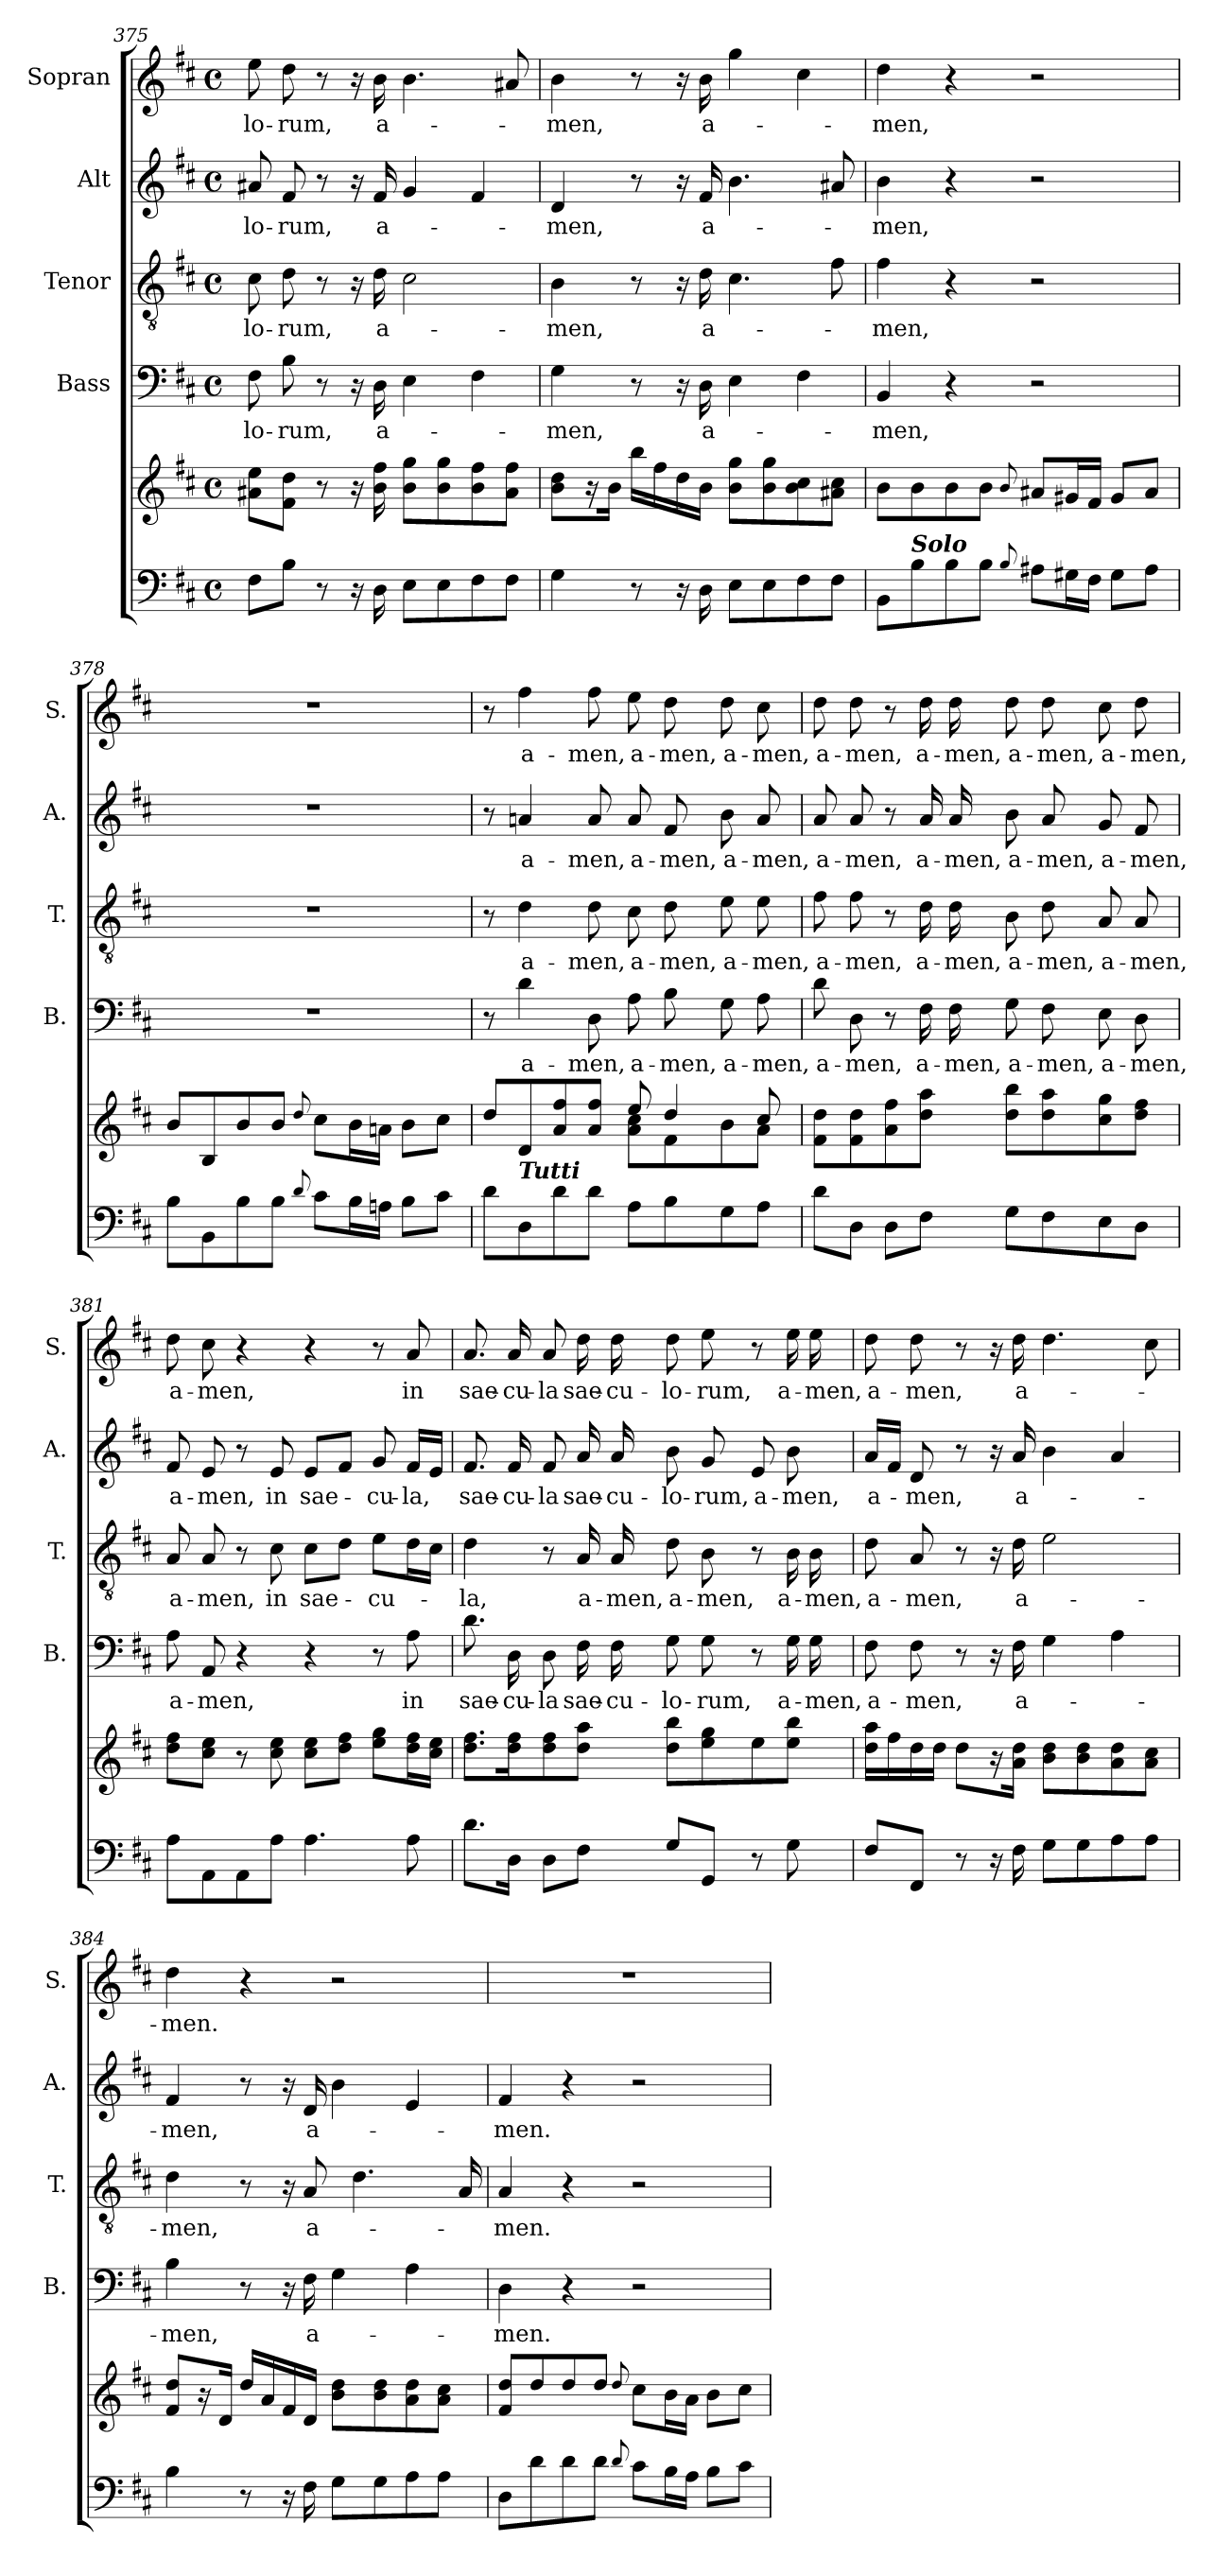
**kern	**kern	**kern	**text	**kern	**text	**kern	**text	**kern	**text
*part5	*part5	*part4	*part4	*part3	*part3	*part2	*part2	*part1	*part1
*staff6	*staff5	*staff4	*staff4	*staff3	*staff3	*staff2	*staff2	*staff1	*staff1
*	*	*I"Bass	*	*I"Tenor	*	*I"Alt	*	*I"Sopran	*
*	*	*I'B.	*	*I'T.	*	*I'A.	*	*I'S.	*
*clefF4	*clefG2	*clefF4	*	*clefGv2	*	*clefG2	*	*clefG2	*
*k[f#c#]	*k[f#c#]	*k[f#c#]	*	*k[f#c#]	*	*k[f#c#]	*	*k[f#c#]	*
*D:	*D:	*D:	*	*D:	*	*D:	*	*D:	*
*M4/4	*M4/4	*M4/4	*	*M4/4	*	*M4/4	*	*M4/4	*
*met(c)	*met(c)	*met(c)	*	*met(c)	*	*met(c)	*	*met(c)	*
=375	=375	=375	=375	=375	=375	=375	=375	=375	=375
!	!	!	!LO:LY:b	!	!LO:LY:b	!	!LO:LY:b	!	!LO:LY:b
8F#\L	8a#X\ 8ee\L	8F#\	-lo-	8c#\	-lo-	8a#X/	-lo-	8ee\	-lo-
!	!	!	!LO:LY:b	!	!LO:LY:b	!	!LO:LY:b	!	!LO:LY:b
8B\J	8f#\ 8dd\J	8B\	-rum,	8d\	-rum,	8f#/	-rum,	8dd\	-rum,
8r	8r	8r	.	8r	.	8r	.	8r	.
16r	16r	16r	.	16r	.	16r	.	16r	.
!	!	!	!LO:LY:b	!	!LO:LY:b	!	!LO:LY:b	!	!LO:LY:b
16D\	16b\ 16ff#\	16D\	a-	16d\	a-	16f#/	a-	16b\	a-
8E\L	8b\ 8gg\L	4E\	.	2c#\	.	4g/	.	4.b\	.
8E\	8b\ 8gg\	.	.	.	.	.	.	.	.
8F#\	8b\ 8ff#\	4F#\	.	.	.	4f#/	.	.	.
8F#\J	8a#\ 8ff#\J	.	.	.	.	.	.	8a#X/	.
=376	=376	=376	=376	=376	=376	=376	=376	=376	=376
!	!	!	!LO:LY:b	!	!LO:LY:b	!	!LO:LY:b	!	!LO:LY:b
4G\	8b\ 8dd\L	4G\	-men,	4B\	-men,	4d/	-men,	4b\	-men,
.	16r	.	.	.	.	.	.	.	.
.	16b\Jk	.	.	.	.	.	.	.	.
8r	16bb\LL	8r	.	8r	.	8r	.	8r	.
.	16ff#\	.	.	.	.	.	.	.	.
16r	16dd\	16r	.	16r	.	16r	.	16r	.
!	!	!	!LO:LY:b	!	!LO:LY:b	!	!LO:LY:b	!	!LO:LY:b
16D\	16b\JJ	16D\	a-	16d\	a-	16f#/	a-	16b\	a-
8E\L	8b\ 8gg\L	4E\	.	4.c#\	.	4.b\	.	4gg\	.
8E\	8b\ 8gg\	.	.	.	.	.	.	.	.
8F#\	8b\ 8cc#\	4F#\	.	.	.	.	.	4cc#\	.
8F#\J	8a#X\ 8cc#\J	.	.	8f#\	.	8a#X/	.	.	.
!!LO:PB:g=z
=377	=377	=377	=377	=377	=377	=377	=377	=377	=377
!	!	!	!LO:LY:b	!	!LO:LY:b	!	!LO:LY:b	!	!LO:LY:b
8BB\L	8b\L	4BB/	-men,	4f#\	-men,	4b\	-men,	4dd\	-men,
!LO:TX:a:Bi:t=Solo	!	!	!	!	!	!	!	!	!
8B\	8b\	.	.	.	.	.	.	.	.
8B\	8b\	4r	.	4r	.	4r	.	4r	.
8B\J	8b\J	.	.	.	.	.	.	.	.
8qqB/	8qqb/	.	.	.	.	.	.	.	.
8A#X\L	8a#X/L	2r	.	2r	.	2r	.	2r	.
16G#X\L	16g#X/L	.	.	.	.	.	.	.	.
16F#\JJ	16f#/JJ	.	.	.	.	.	.	.	.
8G#\L	8g#/L	.	.	.	.	.	.	.	.
8A#\J	8a#/J	.	.	.	.	.	.	.	.
=378	=378	=378	=378	=378	=378	=378	=378	=378	=378
8B\L	8b/L	1r	.	1r	.	1r	.	1r	.
8BB\	8B/	.	.	.	.	.	.	.	.
8B\	8b/	.	.	.	.	.	.	.	.
8B\J	8b/J	.	.	.	.	.	.	.	.
8qqd/	8qqdd/	.	.	.	.	.	.	.	.
8c#\L	8cc#\L	.	.	.	.	.	.	.	.
16B\L	16b\L	.	.	.	.	.	.	.	.
16An\JJ	16an\JJ	.	.	.	.	.	.	.	.
8B\L	8b\L	.	.	.	.	.	.	.	.
8c#\J	8cc#\J	.	.	.	.	.	.	.	.
=379	=379	=379	=379	=379	=379	=379	=379	=379	=379
*	*^	*	*	*	*	*	*	*	*
8d\L	8dd/L	2ryy	8r	.	8r	.	8r	.	8r	.
!LO:TX:a:Bi:t=Tutti	!	!	!	!	!	!	!	!	!	!
!	!	!	!	!LO:LY:b	!	!LO:LY:b	!	!LO:LY:b	!	!LO:LY:b
8D\	8d/	.	4d\	a-	4d\	a-	4an/	a-	4ff#\	a-
8d\	8a/ 8ff#/	.	.	.	.	.	.	.	.	.
!	!	!	!	!LO:LY:b	!	!LO:LY:b	!	!LO:LY:b	!	!LO:LY:b
8d\J	8a/ 8ff#/J	.	8D\	-men,	8d\	-men,	8a/	-men,	8ff#\	-men,
!	!	!	!	!LO:LY:b	!	!LO:LY:b	!	!LO:LY:b	!	!LO:LY:b
8A\L	8ee/	8a\ 8cc#\L	8A\	a-	8c#\	a-	8a/	a-	8ee\	a-
!	!	!	!	!LO:LY:b	!	!LO:LY:b	!	!LO:LY:b	!	!LO:LY:b
8B\	4dd/	8f#\	8B\	-men,	8d\	-men,	8f#/	-men,	8dd\	-men,
!	!	!	!	!LO:LY:b	!	!LO:LY:b	!	!LO:LY:b	!	!LO:LY:b
8G\	.	8b\	8G\	a-	8e\	a-	8b\	a-	8dd\	a-
!	!	!	!	!LO:LY:b	!	!LO:LY:b	!	!LO:LY:b	!	!LO:LY:b
8A\J	8cc#/	8a\J	8A\	-men,	8e\	-men,	8a/	-men,	8cc#\	-men,
!!LO:LB:g=z
=380	=380	=380	=380	=380	=380	=380	=380	=380	=380	=380
!	!	!	!	!LO:LY:b	!	!LO:LY:b	!	!LO:LY:b	!	!LO:LY:b
*	*v	*v	*	*	*	*	*	*	*	*
8d\L	8f#\ 8dd\L	8d\	a-	8f#\	a-	8a/	a-	8dd\	a-
!	!	!	!LO:LY:b	!	!LO:LY:b	!	!LO:LY:b	!	!LO:LY:b
8D\J	8f#\ 8dd\	8D\	-men,	8f#\	-men,	8a/	-men,	8dd\	-men,
8D\L	8a\ 8ff#\	8r	.	8r	.	8r	.	8r	.
!	!	!	!LO:LY:b	!	!LO:LY:b	!	!LO:LY:b	!	!LO:LY:b
8F#\J	8dd\ 8aa\J	16F#\	a-	16d\	a-	16a/	a-	16dd\	a-
!	!	!	!LO:LY:b	!	!LO:LY:b	!	!LO:LY:b	!	!LO:LY:b
.	.	16F#\	-men,	16d\	-men,	16a/	-men,	16dd\	-men,
!	!	!	!LO:LY:b	!	!LO:LY:b	!	!LO:LY:b	!	!LO:LY:b
8G\L	8dd\ 8bb\L	8G\	a-	8B\	a-	8b\	a-	8dd\	a-
!	!	!	!LO:LY:b	!	!LO:LY:b	!	!LO:LY:b	!	!LO:LY:b
8F#\	8dd\ 8aa\	8F#\	-men,	8d\	-men,	8a/	-men,	8dd\	-men,
!	!	!	!LO:LY:b	!	!LO:LY:b	!	!LO:LY:b	!	!LO:LY:b
8E\	8cc#\ 8gg\	8E\	a-	8A/	a-	8g/	a-	8cc#\	a-
!	!	!	!LO:LY:b	!	!LO:LY:b	!	!LO:LY:b	!	!LO:LY:b
8D\J	8dd\ 8ff#\J	8D\	-men,	8A/	-men,	8f#/	-men,	8dd\	-men,
=381	=381	=381	=381	=381	=381	=381	=381	=381	=381
!	!	!	!LO:LY:b	!	!LO:LY:b	!	!LO:LY:b	!	!LO:LY:b
8A\L	8dd\ 8ff#\L	8A\	a-	8A/	a-	8f#/	a-	8dd\	a-
!	!	!	!LO:LY:b	!	!LO:LY:b	!	!LO:LY:b	!	!LO:LY:b
8AA\	8cc#\ 8ee\J	8AA/	-men,	8A/	-men,	8e/	-men,	8cc#\	-men,
8AA\	8r	4r	.	8r	.	8r	.	4r	.
!	!	!	!	!	!LO:LY:b	!	!LO:LY:b	!	!
8A\J	8cc#\ 8ee\	.	.	8c#\	in	8e/	in	.	.
!	!	!	!	!	!LO:LY:b	!	!LO:LY:b	!	!
4.A\	8cc#\ 8ee\L	4r	.	8c#\L	sae-	8e/L	sae-	4r	.
.	8dd\ 8ff#\J	.	.	8d\J	.	8f#/J	.	.	.
!	!	!	!	!	!LO:LY:b	!	!LO:LY:b	!	!
.	8ee\ 8gg\L	8r	.	8e\L	-cu-	8g/	-cu-	8r	.
!	!	!	!LO:LY:b	!	!	!	!LO:LY:b	!	!LO:LY:b
8A\	16dd\ 16ff#\L	8A\	in	16d\L	.	16f#/LL	-la,	8a/	in
.	16cc#\ 16ee\JJ	.	.	16c#\JJ	.	16e/JJ	.	.	.
=382	=382	=382	=382	=382	=382	=382	=382	=382	=382
!	!	!	!LO:LY:b	!	!LO:LY:b	!	!LO:LY:b	!	!LO:LY:b
8.d\L	8.dd\ 8.ff#\L	8.d\	sae-	4d\	-la,	8.f#/	sae-	8.a/	sae-
!	!	!	!LO:LY:b	!	!	!	!LO:LY:b	!	!LO:LY:b
16D\Jk	16dd\ 16ff#\k	16D\	-cu-	.	.	16f#/	-cu-	16a/	-cu-
!	!	!	!LO:LY:b	!	!	!	!LO:LY:b	!	!LO:LY:b
8D\L	8dd\ 8ff#\	8D\	-la	8r	.	8f#/	-la	8a/	-la
!	!	!	!LO:LY:b	!	!LO:LY:b	!	!LO:LY:b	!	!LO:LY:b
8F#\J	8dd\ 8aa\J	16F#\	sae-	16A/	a-	16a/	sae-	16dd\	sae-
!	!	!	!LO:LY:b	!	!LO:LY:b	!	!LO:LY:b	!	!LO:LY:b
.	.	16F#\	-cu-	16A/	-men,	16a/	-cu-	16dd\	-cu-
!	!	!	!LO:LY:b	!	!LO:LY:b	!	!LO:LY:b	!	!LO:LY:b
8G/L	8dd\ 8bb\L	8G\	-lo-	8d\	a-	8b\	-lo-	8dd\	-lo-
!	!	!	!LO:LY:b	!	!LO:LY:b	!	!LO:LY:b	!	!LO:LY:b
8GG/J	8ee\ 8gg\	8G\	-rum,	8B\	-men,	8g/	-rum,	8ee\	-rum,
!	!	!	!	!	!	!	!LO:LY:b	!	!
8r	8ee\	8r	.	8r	.	8e/	a-	8r	.
!	!	!	!LO:LY:b	!	!LO:LY:b	!	!LO:LY:b	!	!LO:LY:b
8G\	8ee\ 8bb\J	16G\	a-	16B\	a-	8b\	-men,	16ee\	a-
!	!	!	!LO:LY:b	!	!LO:LY:b	!	!	!	!LO:LY:b
.	.	16G\	-men,	16B\	-men,	.	.	16ee\	-men,
!!LO:PB:g=z
=383	=383	=383	=383	=383	=383	=383	=383	=383	=383
!	!	!	!LO:LY:b	!	!LO:LY:b	!	!LO:LY:b	!	!LO:LY:b
8F#/L	16dd\ 16aa\LL	8F#\	a-	8d\	a-	16a/LL	a-	8dd\	a-
.	16ff#\	.	.	.	.	16f#/JJ	.	.	.
!	!	!	!LO:LY:b	!	!LO:LY:b	!	!LO:LY:b	!	!LO:LY:b
8FF#/J	16dd\	8F#\	-men,	8A/	-men,	8d/	-men,	8dd\	-men,
.	16dd\JJ	.	.	.	.	.	.	.	.
8r	8dd\L	8r	.	8r	.	8r	.	8r	.
16r	16r	16r	.	16r	.	16r	.	16r	.
!	!	!	!LO:LY:b	!	!LO:LY:b	!	!LO:LY:b	!	!LO:LY:b
16F#\	16a\ 16dd\Jk	16F#\	a-	16d\	a-	16a/	a-	16dd\	a-
8G\L	8b\ 8dd\L	4G\	.	2e\	.	4b\	.	4.dd\	.
8G\	8b\ 8dd\	.	.	.	.	.	.	.	.
8A\	8a\ 8dd\	4A\	.	.	.	4a/	.	.	.
8A\J	8a\ 8cc#\J	.	.	.	.	.	.	8cc#\	.
=384	=384	=384	=384	=384	=384	=384	=384	=384	=384
!	!	!	!LO:LY:b	!	!LO:LY:b	!	!LO:LY:b	!	!LO:LY:b
4B\	8f#/ 8dd/L	4B\	-men,	4d\	-men,	4f#/	-men,	4dd\	-men.
.	16r	.	.	.	.	.	.	.	.
.	16d/Jk	.	.	.	.	.	.	.	.
8r	16dd/LL	8r	.	8r	.	8r	.	4r	.
.	16a/	.	.	.	.	.	.	.	.
16r	16f#/	16r	.	16r	.	16r	.	.	.
!	!	!	!LO:LY:b	!	!LO:LY:b	!	!LO:LY:b	!	!
16F#\	16d/JJ	16F#\	a-	8A/	a-	16d/	a-	.	.
8G\L	8b\ 8dd\L	4G\	.	.	.	4b\	.	2r	.
.	.	.	.	4.d\	.	.	.	.	.
8G\	8b\ 8dd\	.	.	.	.	.	.	.	.
8A\	8a\ 8dd\	4A\	.	.	.	4e/	.	.	.
8A\J	8a\ 8cc#\J	.	.	.	.	.	.	.	.
.	.	.	.	16A/	.	.	.	.	.
=385	=385	=385	=385	=385	=385	=385	=385	=385	=385
!	!	!	!LO:LY:b	!	!LO:LY:b	!	!LO:LY:b	!	!
8D\L	8f#/ 8dd/L	4D\	-men.	4A/	-men.	4f#/	-men.	1r	.
8d\	8dd/	.	.	.	.	.	.	.	.
8d\	8dd/	4r	.	4r	.	4r	.	.	.
8d\J	8dd/J	.	.	.	.	.	.	.	.
8qqd/	8qqdd/	.	.	.	.	.	.	.	.
8c#\L	8cc#\L	2r	.	2r	.	2r	.	.	.
16B\L	16b\L	.	.	.	.	.	.	.	.
16A\JJ	16a\JJ	.	.	.	.	.	.	.	.
8B\L	8b\L	.	.	.	.	.	.	.	.
8c#\J	8cc#\J	.	.	.	.	.	.	.	.
=	=	=	=	=	=	=	=	=	=
*-	*-	*-	*-	*-	*-	*-	*-	*-	*-
